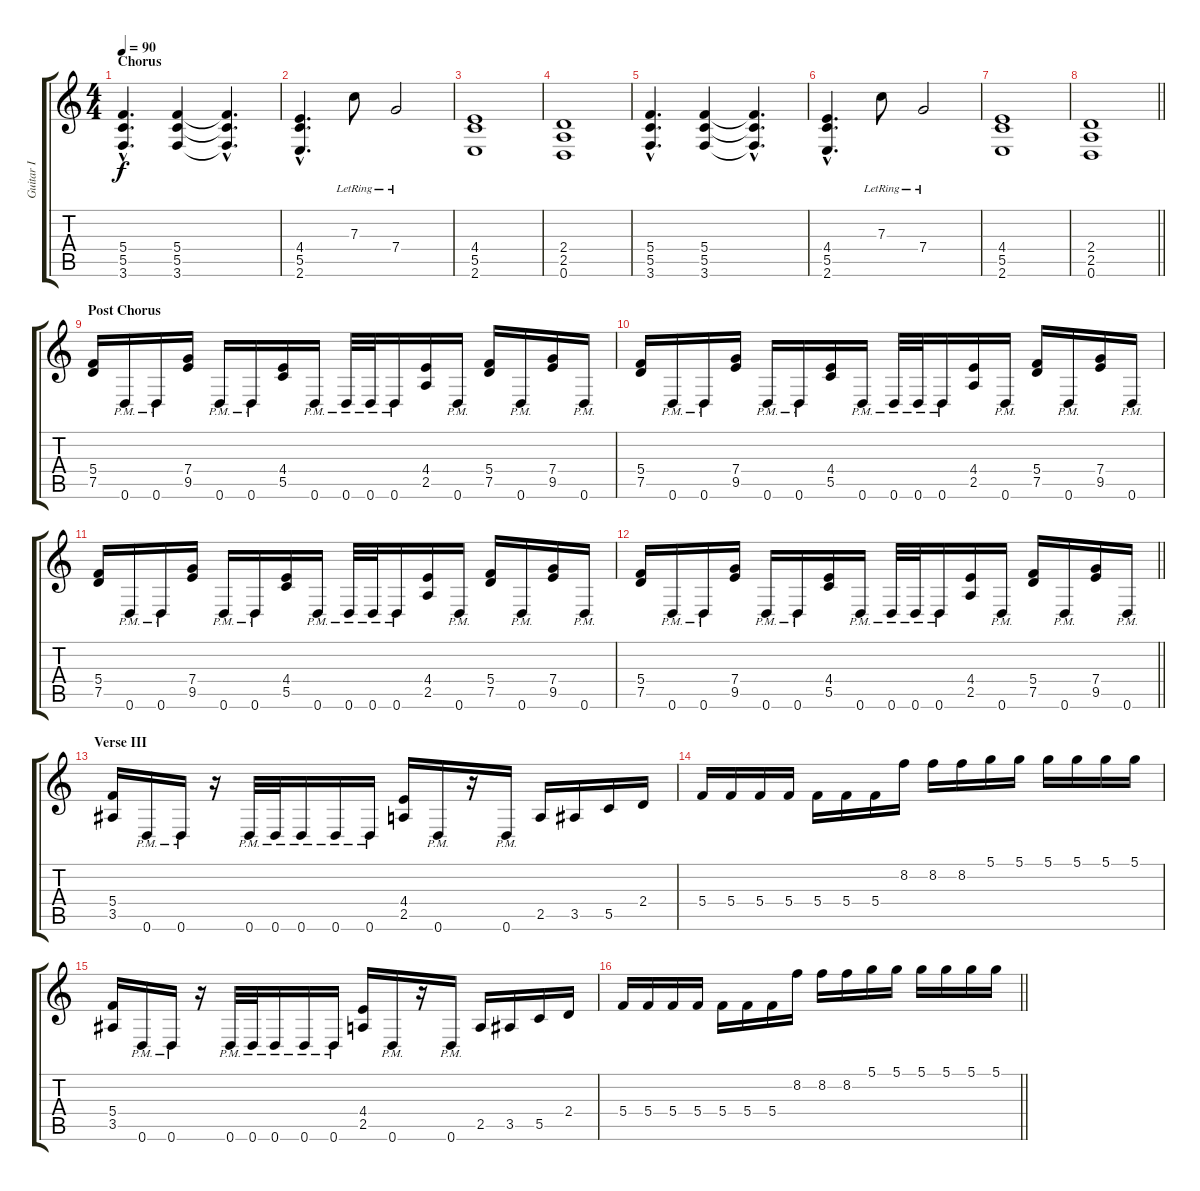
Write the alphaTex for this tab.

\track ("Guitar I" "Guitar I") {instrument distortionguitar}
\staff {score tabs}
\tuning (D4 A3 F3 C3 G2 D2) {hide}
\ts (4 4)
\section ("" "Chorus")
\tempo 90
\clef g2
\ks c
(5.4{hac} 5.5{hac} 3.6{hac}).4{d dy f} (5.4 5.5 3.6).4 (5.4{hac t} 5.5{hac t} 3.6{hac t}).4{d} |
(4.4{hac} 5.5{hac} 2.6{hac}).4{d} 7.3{lr}.8 7.4{lr}.2 |
(4.4 5.5 2.6).1 |
(2.4 2.5 0.6).1 |
(5.4{hac} 5.5{hac} 3.6{hac}).4{d} (5.4 5.5 3.6).4 (5.4{hac t} 5.5{hac t} 3.6{hac t}).4{d} |
(4.4{hac} 5.5{hac} 2.6{hac}).4{d} 7.3{lr}.8 7.4{lr}.2 |
(4.4 5.5 2.6).1 |
\barLineRight lightlight
(2.4 2.5 0.6).1 |
\section ("" "Post Chorus")
(5.4 7.5).16 0.6{pm}.16 0.6{pm}.16 (7.4 9.5).16 0.6{pm}.16 0.6{pm}.16 (4.4 5.5).16 0.6{pm}.16 0.6{pm}.32 0.6{pm}.32 0.6{pm}.16 (4.4 2.5).16 0.6{pm}.16 (5.4 7.5).16 0.6{pm}.16 (7.4 9.5).16 0.6{pm}.16 |
(5.4 7.5).16 0.6{pm}.16 0.6{pm}.16 (7.4 9.5).16 0.6{pm}.16 0.6{pm}.16 (4.4 5.5).16 0.6{pm}.16 0.6{pm}.32 0.6{pm}.32 0.6{pm}.16 (4.4 2.5).16 0.6{pm}.16 (5.4 7.5).16 0.6{pm}.16 (7.4 9.5).16 0.6{pm}.16 |
(5.4 7.5).16 0.6{pm}.16 0.6{pm}.16 (7.4 9.5).16 0.6{pm}.16 0.6{pm}.16 (4.4 5.5).16 0.6{pm}.16 0.6{pm}.32 0.6{pm}.32 0.6{pm}.16 (4.4 2.5).16 0.6{pm}.16 (5.4 7.5).16 0.6{pm}.16 (7.4 9.5).16 0.6{pm}.16 |
\barLineRight lightlight
(5.4 7.5).16 0.6{pm}.16 0.6{pm}.16 (7.4 9.5).16 0.6{pm}.16 0.6{pm}.16 (4.4 5.5).16 0.6{pm}.16 0.6{pm}.32 0.6{pm}.32 0.6{pm}.16 (4.4 2.5).16 0.6{pm}.16 (5.4 7.5).16 0.6{pm}.16 (7.4 9.5).16 0.6{pm}.16 |
\section ("" "Verse III")
(5.4 3.5).16 0.6{pm}.16 0.6{pm}.16 r.16 0.6{pm}.32 0.6{pm}.32 0.6{pm}.16 0.6{pm}.16 0.6{pm}.16 (4.4 2.5).16 0.6{pm}.16 r.16 0.6{pm}.16 2.5.16 3.5.16 5.5.16 2.4.16 |
5.4.16 5.4.16 5.4.16 5.4.16 5.4.16 5.4.16 5.4.16 8.2.16 8.2.16 8.2.16 5.1.16 5.1.16 5.1.16 5.1.16 5.1.16 5.1.16 |
(5.4 3.5).16 0.6{pm}.16 0.6{pm}.16 r.16 0.6{pm}.32 0.6{pm}.32 0.6{pm}.16 0.6{pm}.16 0.6{pm}.16 (4.4 2.5).16 0.6{pm}.16 r.16 0.6{pm}.16 2.5.16 3.5.16 5.5.16 2.4.16 |
\barLineRight lightlight
5.4.16 5.4.16 5.4.16 5.4.16 5.4.16 5.4.16 5.4.16 8.2.16 8.2.16 8.2.16 5.1.16 5.1.16 5.1.16 5.1.16 5.1.16 5.1.16
